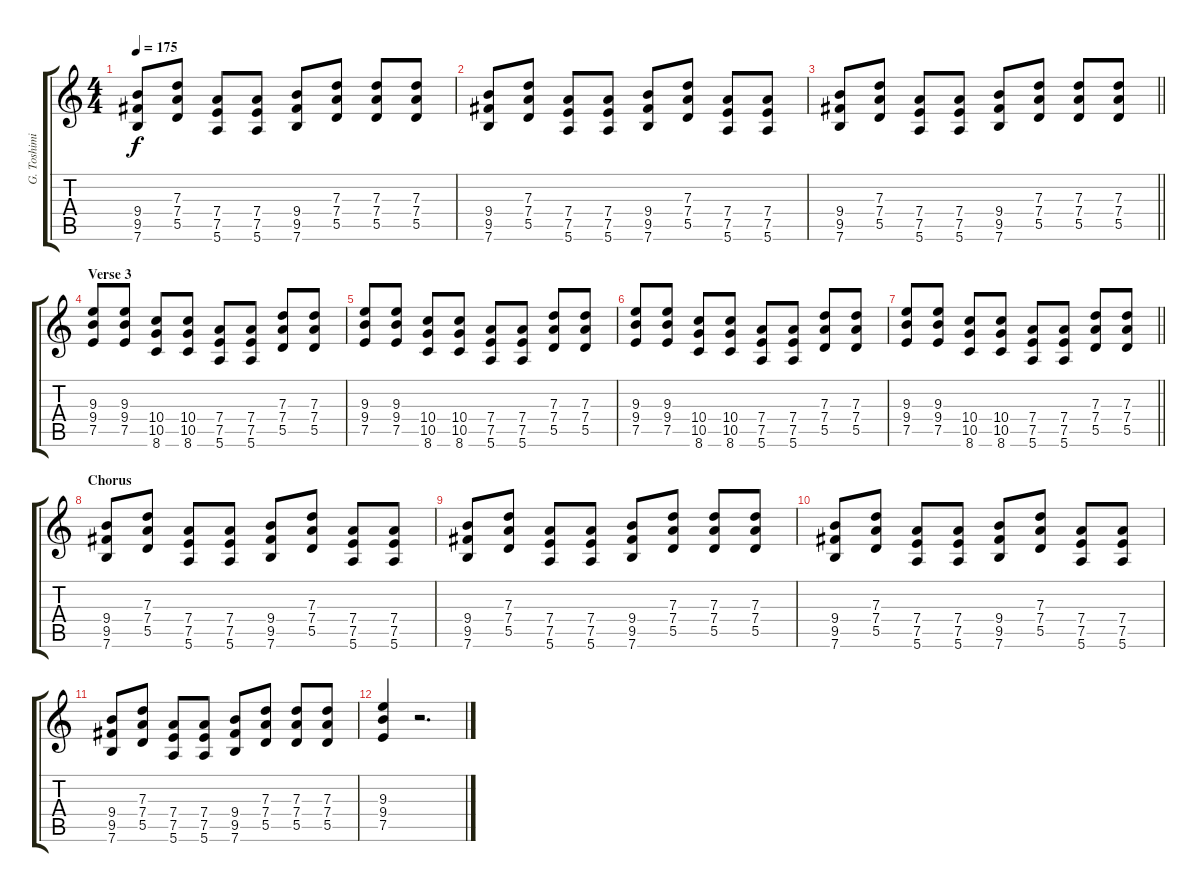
\track ("G. Toshimi" "G. Toshimi") {instrument distortionguitar}
\staff {score tabs}
\tuning (E4 B3 G3 D3 A2 E2) {hide}
\ts (4 4)
\tempo 175
\clef g2
\ks c
(9.4 9.5 7.6).8{dy f} (7.3 7.4 5.5).8 (7.4 7.5 5.6).8 (7.4 7.5 5.6).8 (9.4 9.5 7.6).8 (7.3 7.4 5.5).8 (7.3 7.4 5.5).8 (7.3 7.4 5.5).8 |
(9.4 9.5 7.6).8 (7.3 7.4 5.5).8 (7.4 7.5 5.6).8 (7.4 7.5 5.6).8 (9.4 9.5 7.6).8 (7.3 7.4 5.5).8 (7.4 7.5 5.6).8 (7.4 7.5 5.6).8 |
\barLineRight lightlight
(9.4 9.5 7.6).8 (7.3 7.4 5.5).8 (7.4 7.5 5.6).8 (7.4 7.5 5.6).8 (9.4 9.5 7.6).8 (7.3 7.4 5.5).8 (7.3 7.4 5.5).8 (7.3 7.4 5.5).8 |
\section ("" "Verse 3")
(9.3 9.4 7.5).8{volume 13 balance 8} (9.3 9.4 7.5).8 (10.4 10.5 8.6).8 (10.4 10.5 8.6).8 (7.4 7.5 5.6).8 (7.4 7.5 5.6).8 (7.3 7.4 5.5).8 (7.3 7.4 5.5).8 |
(9.3 9.4 7.5).8 (9.3 9.4 7.5).8 (10.4 10.5 8.6).8 (10.4 10.5 8.6).8 (7.4 7.5 5.6).8 (7.4 7.5 5.6).8 (7.3 7.4 5.5).8 (7.3 7.4 5.5).8 |
(9.3 9.4 7.5).8 (9.3 9.4 7.5).8 (10.4 10.5 8.6).8 (10.4 10.5 8.6).8 (7.4 7.5 5.6).8 (7.4 7.5 5.6).8 (7.3 7.4 5.5).8 (7.3 7.4 5.5).8 |
\barLineRight lightlight
(9.3 9.4 7.5).8 (9.3 9.4 7.5).8 (10.4 10.5 8.6).8 (10.4 10.5 8.6).8 (7.4 7.5 5.6).8 (7.4 7.5 5.6).8 (7.3 7.4 5.5).8 (7.3 7.4 5.5).8 |
\section ("" "Chorus")
(9.4 9.5 7.6).8 (7.3 7.4 5.5).8 (7.4 7.5 5.6).8 (7.4 7.5 5.6).8 (9.4 9.5 7.6).8 (7.3 7.4 5.5).8 (7.4 7.5 5.6).8 (7.4 7.5 5.6).8 |
(9.4 9.5 7.6).8 (7.3 7.4 5.5).8 (7.4 7.5 5.6).8 (7.4 7.5 5.6).8 (9.4 9.5 7.6).8 (7.3 7.4 5.5).8 (7.3 7.4 5.5).8 (7.3 7.4 5.5).8 |
(9.4 9.5 7.6).8 (7.3 7.4 5.5).8 (7.4 7.5 5.6).8 (7.4 7.5 5.6).8 (9.4 9.5 7.6).8 (7.3 7.4 5.5).8 (7.4 7.5 5.6).8 (7.4 7.5 5.6).8 |
(9.4 9.5 7.6).8 (7.3 7.4 5.5).8 (7.4 7.5 5.6).8 (7.4 7.5 5.6).8 (9.4 9.5 7.6).8 (7.3 7.4 5.5).8 (7.3 7.4 5.5).8 (7.3 7.4 5.5).8 |
(9.3 9.4 7.5).4 r.2{d}
